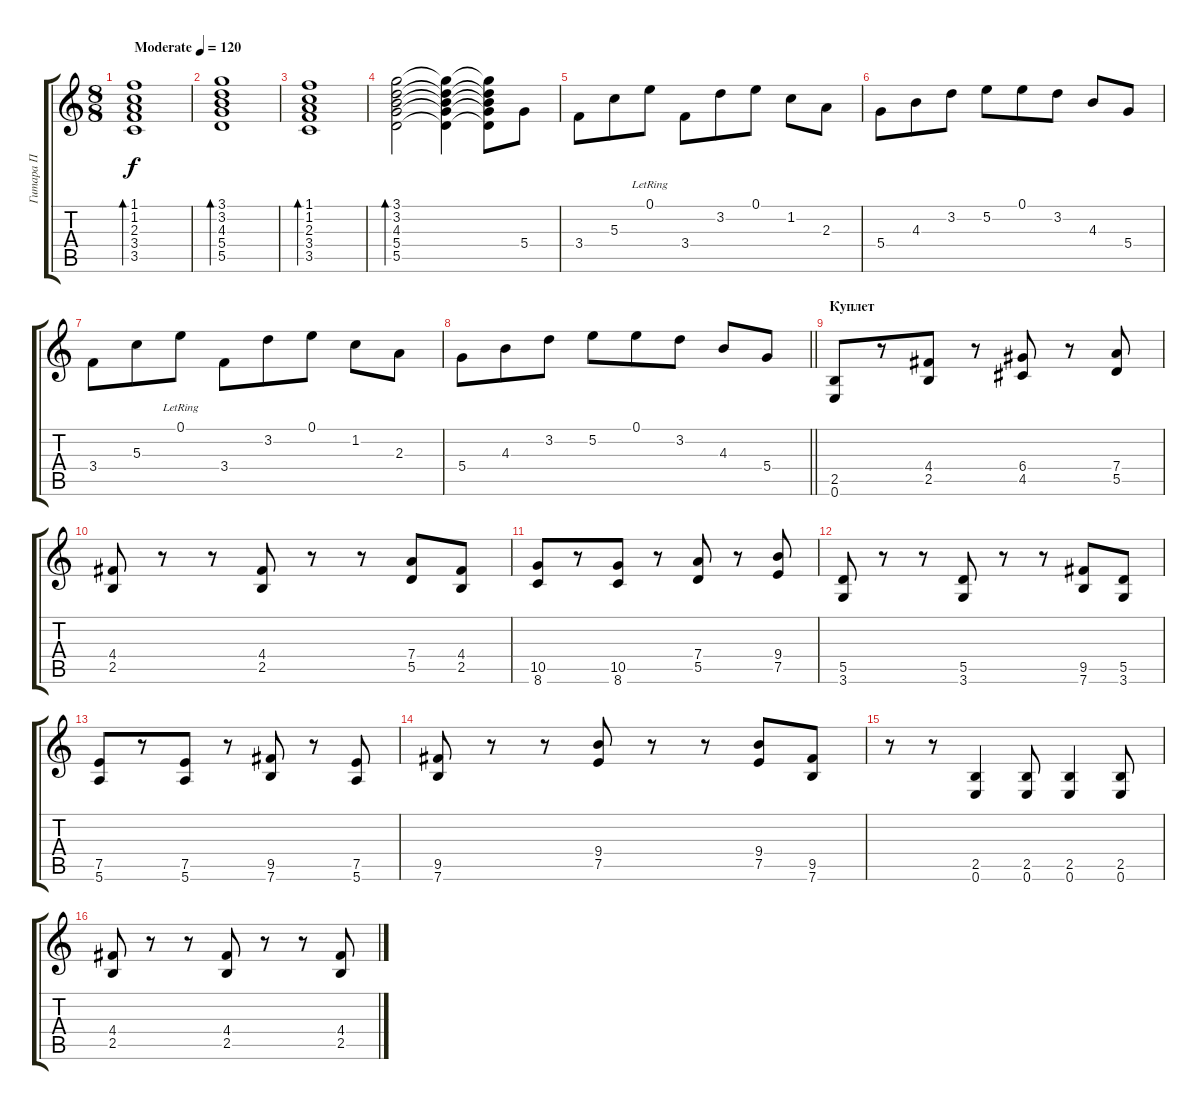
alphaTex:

\track ("Гитара П" "Гитара П") {instrument electricguitarclean}
\staff {score tabs}
\tuning (E4 B3 G3 D3 A2 E2) {hide}
\ts (8 8)
\tempo (120 "Moderate")
\clef g2
\ks c
(1.1 1.2 2.3 3.4 3.5).1{bd 240 dy f instrument electricguitarclean} |
(3.1 3.2 4.3 5.4 5.5).1{bd 240} |
(1.1 1.2 2.3 3.4 3.5).1{bd 240} |
(3.1 3.2 4.3 5.4 5.5).2{bd 240} (3.1{t} 3.2{t} 4.3{t} 5.4{t} 5.5{t}).4 (3.1{t} 3.2{t} 4.3{t} 5.4{t} 5.5{t}).8 5.4.8 |
3.4.8 5.3.8 0.1{lr}.8 3.4.8 3.2.8 0.1.8 1.2.8 2.3.8 |
5.4.8 4.3.8 3.2.8 5.2.8 0.1.8 3.2.8 4.3.8 5.4.8 |
3.4.8 5.3.8 0.1{lr}.8 3.4.8 3.2.8 0.1.8 1.2.8 2.3.8 |
\barLineRight lightlight
5.4.8 4.3.8 3.2.8 5.2.8 0.1.8 3.2.8 4.3.8 5.4.8 |
\section ("" "Куплет")
(2.5 0.6).8 r.8 (4.4 2.5).8 r.8 (6.4 4.5).8 r.8 (7.4 5.5).8 |
(4.4 2.5).8 r.8 r.8 (4.4 2.5).8 r.8 r.8 (7.4 5.5).8 (4.4 2.5).8 |
(10.5 8.6).8 r.8 (10.5 8.6).8 r.8 (7.4 5.5).8 r.8 (9.4 7.5).8 |
(5.5 3.6).8 r.8 r.8 (5.5 3.6).8 r.8 r.8 (9.5 7.6).8 (5.5 3.6).8 |
(7.5 5.6).8 r.8 (7.5 5.6).8 r.8 (9.5 7.6).8 r.8 (7.5 5.6).8 |
(9.5 7.6).8 r.8 r.8 (9.4 7.5).8 r.8 r.8 (9.4 7.5).8 (9.5 7.6).8 |
r.8 r.8 (2.5 0.6).4 (2.5 0.6).8 (2.5 0.6).4 (2.5 0.6).8 |
(4.4 2.5).8 r.8 r.8 (4.4 2.5).8 r.8 r.8 (4.4 2.5).8
